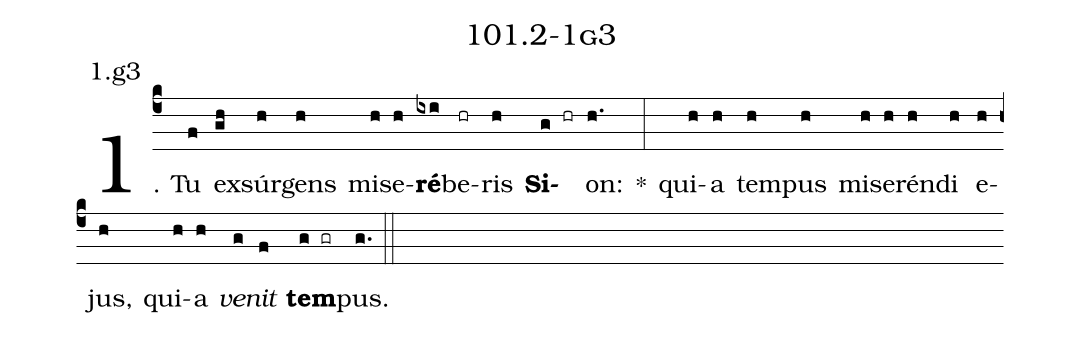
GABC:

name: 101.2-1g3;
annotation: 1.g3;
%%
(c4)1. Tu(f) ex(gh)súr(h)gens(h) mi(h)se(h)<b>ré</b>(ixi)be(hr)ris(h) <b>Si</b>(g hr)on:(h.) *(:) qui(h)a(h) tem(h)pus(h) mi(h)se(h)rén(h)di(h) e(h)jus,(h) qui(h)a(h) <i>ve</i>(g)<i>nit</i>(f) <b>tem</b>(g gr)pus.(g.) (::)


%E(h) u(h) o(g) u(f) a(g) e.(g.) (::)
